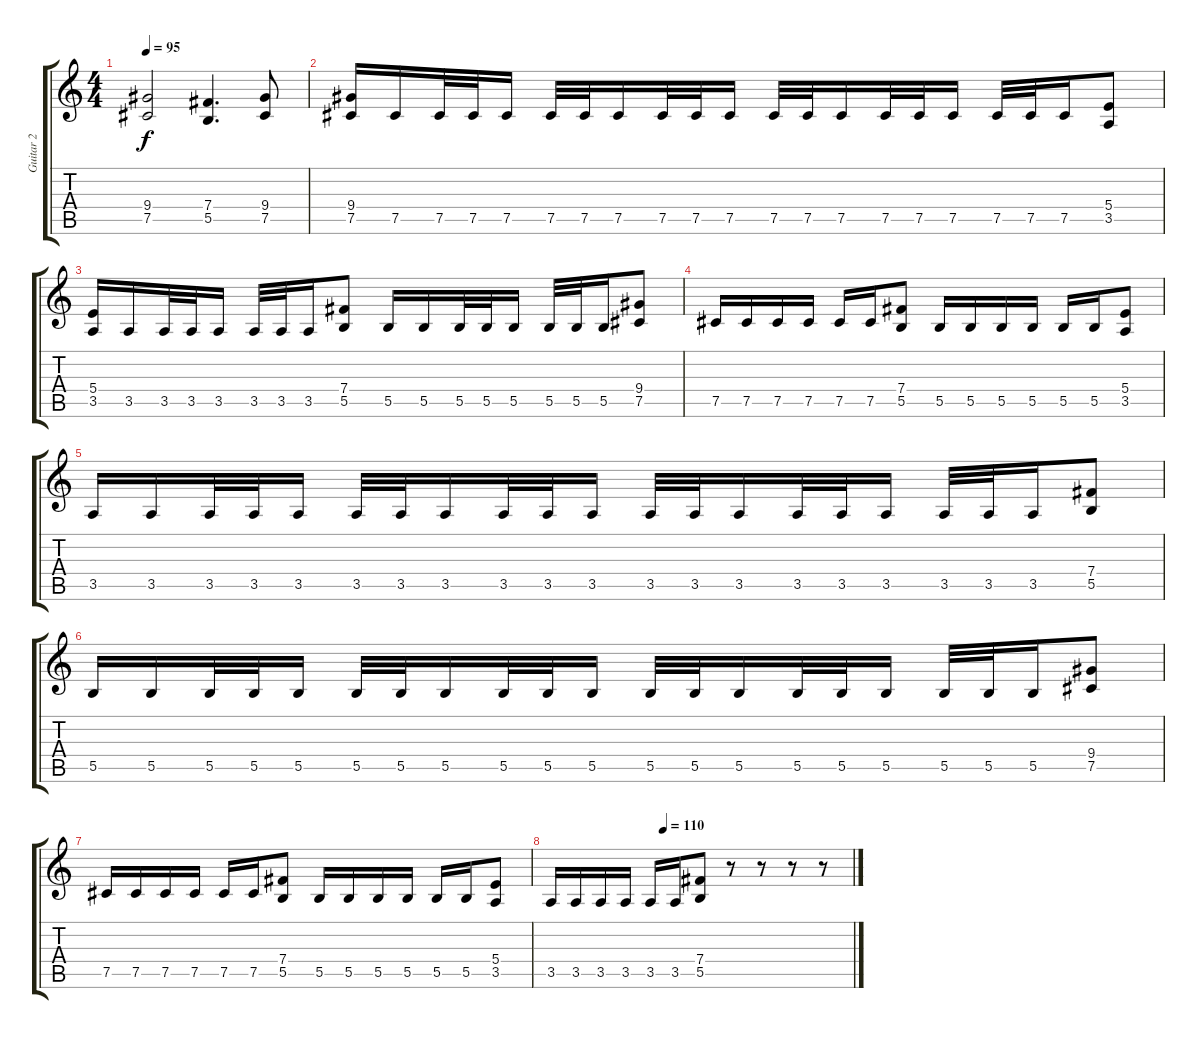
\track ("Guitar 2" "Guitar 2") {instrument distortionguitar}
\staff {score tabs}
\tuning (Db4 Ab3 E3 B2 Gb2 B1) {hide}
\ts (4 4)
\tempo 95
\clef g2
\ks c
(9.4 7.5).2{dy f} (7.4 5.5).4{d} (9.4 7.5).8 |
(9.4 7.5).16 7.5.16 7.5.32 7.5.32 7.5.16 7.5.32 7.5.32 7.5.16 7.5.32 7.5.32 7.5.16 7.5.32 7.5.32 7.5.16 7.5.32 7.5.32 7.5.16 7.5.32 7.5.32 7.5.16 (5.4 3.5).8 |
(5.4 3.5).16 3.5.16 3.5.32 3.5.32 3.5.16 3.5.32 3.5.32 3.5.16 (7.4 5.5).8 5.5.16 5.5.16 5.5.32 5.5.32 5.5.16 5.5.32 5.5.32 5.5.16 (9.4 7.5).8 |
7.5.16 7.5.16 7.5.16 7.5.16 7.5.16 7.5.16 (7.4 5.5).8 5.5.16 5.5.16 5.5.16 5.5.16 5.5.16 5.5.16 (5.4 3.5).8 |
3.5.16 3.5.16 3.5.32 3.5.32 3.5.16 3.5.32 3.5.32 3.5.16 3.5.32 3.5.32 3.5.16 3.5.32 3.5.32 3.5.16 3.5.32 3.5.32 3.5.16 3.5.32 3.5.32 3.5.16 (7.4 5.5).8 |
5.5.16 5.5.16 5.5.32 5.5.32 5.5.16 5.5.32 5.5.32 5.5.16 5.5.32 5.5.32 5.5.16 5.5.32 5.5.32 5.5.16 5.5.32 5.5.32 5.5.16 5.5.32 5.5.32 5.5.16 (9.4 7.5).8 |
7.5.16 7.5.16 7.5.16 7.5.16 7.5.16 7.5.16 (7.4 5.5).8 5.5.16 5.5.16 5.5.16 5.5.16 5.5.16 5.5.16 (5.4 3.5).8 |
\tempo (110 0.375)
3.5.16 3.5.16 3.5.16 3.5.16 3.5.16 3.5.16 (7.4 5.5).8 r.8 r.8 r.8 r.8
